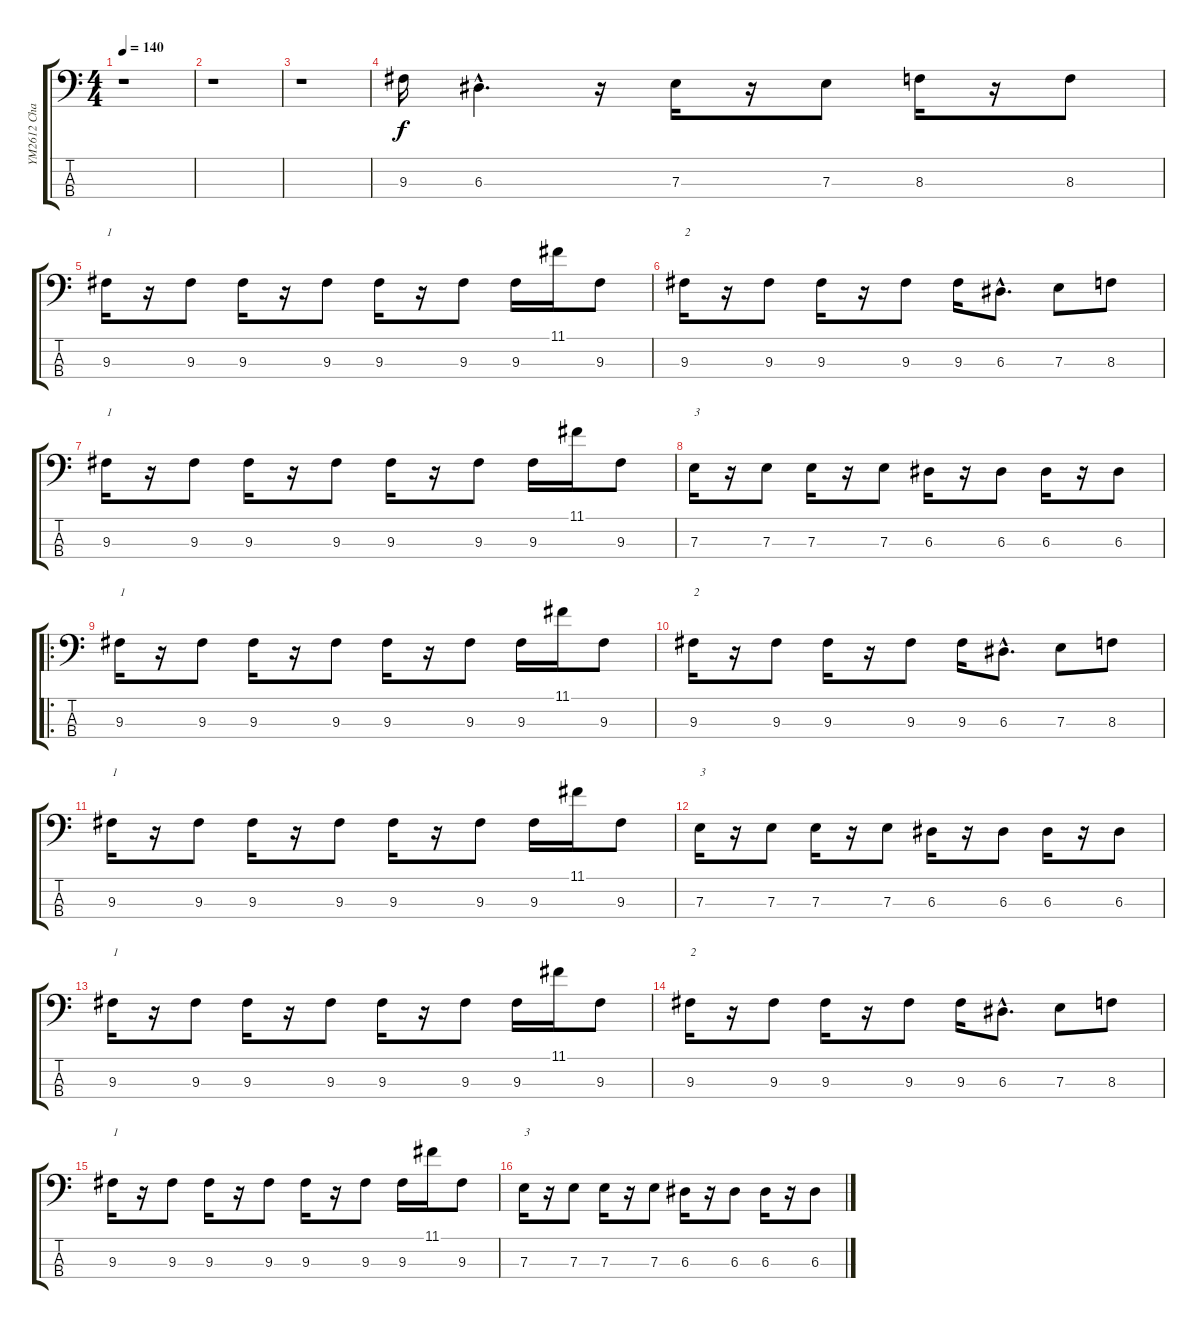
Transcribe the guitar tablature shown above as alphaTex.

\track ("YM2612 Chan1" "YM2612 Cha") {instrument electricbassfinger}
\staff {score tabs}
\tuning (G2 D2 A1 E1) {hide}
\ts (4 4)
\tempo 140
\clef f4
\ks c
r.1{dy f instrument electricbassfinger} |
r.1 |
r.1 |
9.3.16 6.3{hac}.4{d} r.16 7.3.16 r.16 7.3.8 8.3.16 r.16 8.3.8 |
9.3.16{txt "1"} r.16 9.3.8 9.3.16 r.16 9.3.8 9.3.16 r.16 9.3.8 9.3.16 11.1.16 9.3.8 |
9.3.16{txt "2"} r.16 9.3.8 9.3.16 r.16 9.3.8 9.3.16 6.3{hac}.8{d} 7.3.8 8.3.8 |
9.3.16{txt "1"} r.16 9.3.8 9.3.16 r.16 9.3.8 9.3.16 r.16 9.3.8 9.3.16 11.1.16 9.3.8 |
7.3.16{txt "3"} r.16 7.3.8 7.3.16 r.16 7.3.8 6.3.16 r.16 6.3.8 6.3.16 r.16 6.3.8 |
\ro
9.3.16{txt "1"} r.16 9.3.8 9.3.16 r.16 9.3.8 9.3.16 r.16 9.3.8 9.3.16 11.1.16 9.3.8 |
9.3.16{txt "2"} r.16 9.3.8 9.3.16 r.16 9.3.8 9.3.16 6.3{hac}.8{d} 7.3.8 8.3.8 |
9.3.16{txt "1"} r.16 9.3.8 9.3.16 r.16 9.3.8 9.3.16 r.16 9.3.8 9.3.16 11.1.16 9.3.8 |
7.3.16{txt "3"} r.16 7.3.8 7.3.16 r.16 7.3.8 6.3.16 r.16 6.3.8 6.3.16 r.16 6.3.8 |
9.3.16{txt "1"} r.16 9.3.8 9.3.16 r.16 9.3.8 9.3.16 r.16 9.3.8 9.3.16 11.1.16 9.3.8 |
9.3.16{txt "2"} r.16 9.3.8 9.3.16 r.16 9.3.8 9.3.16 6.3{hac}.8{d} 7.3.8 8.3.8 |
9.3.16{txt "1"} r.16 9.3.8 9.3.16 r.16 9.3.8 9.3.16 r.16 9.3.8 9.3.16 11.1.16 9.3.8 |
7.3.16{txt "3"} r.16 7.3.8 7.3.16 r.16 7.3.8 6.3.16 r.16 6.3.8 6.3.16 r.16 6.3.8
